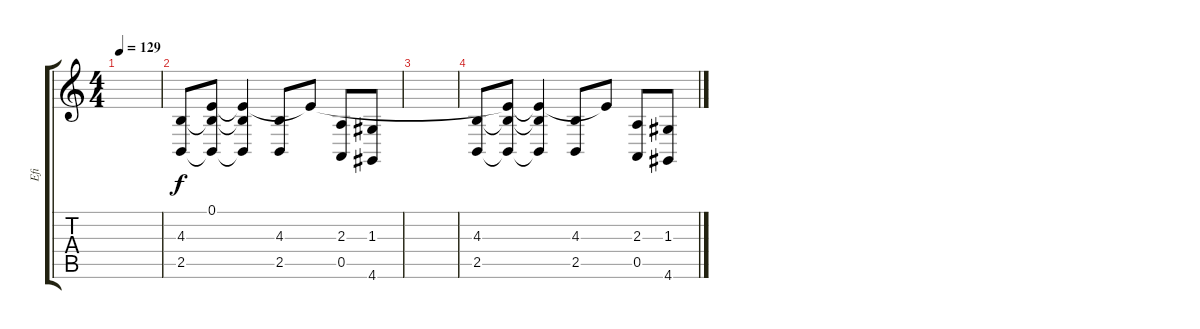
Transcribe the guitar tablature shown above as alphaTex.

\track ("Efi" "Efi") {instrument fx1rain}
\staff {score tabs}
\tuning (E4 B3 G3 D3 A2 E2) {hide}
\ts (4 4)
\tempo 129
\clef g2
\ks c
|
(4.3 2.5).8 (0.1{t} 4.3{t} 2.5{t}).8 (0.1{t} 4.3{t} 2.5{t}).4 (4.3 2.5).8 0.1{t}.8 (2.3 0.5).8 (1.3 4.6).8 |
|
(4.3 2.5).8 (0.1{t} 4.3{t} 2.5{t}).8 (0.1{t} 4.3{t} 2.5{t}).4 (4.3 2.5).8 0.1{t}.8 (2.3 0.5).8 (1.3 4.6).8
